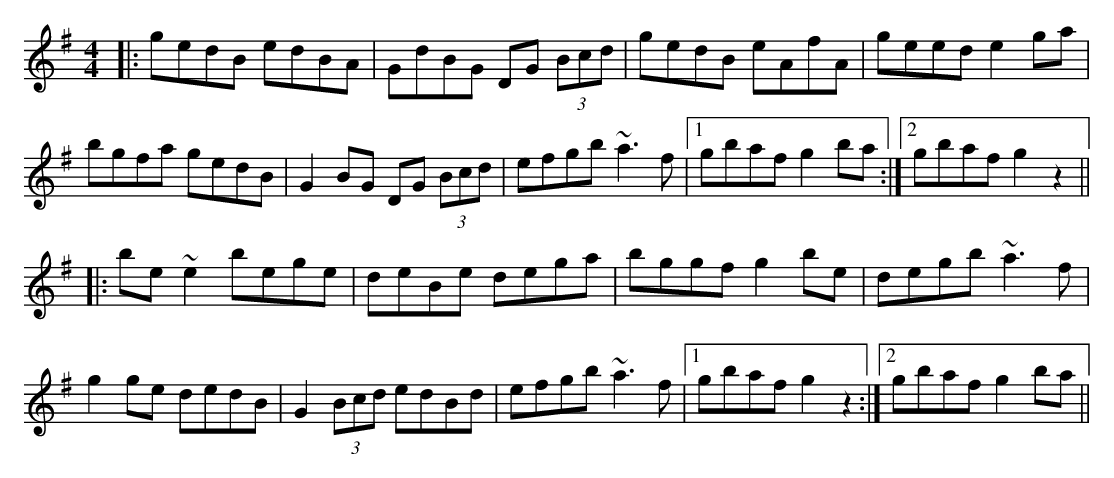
X:1
M:4/4
K:G
|:gedB edBA|GdBG DG (3Bcd|gedB eAfA|geed e2ga|
bgfa gedB|G2BG DG (3Bcd|efgb ~a3f|1 gbaf g2ba:|2 gbaf g2z2||
|:be~e2 bege|deBe dega|bggf g2be|degb ~a3f|
g2ge dedB|G2 (3Bcd edBd|efgb ~a3f|1 gbaf g2z2:|2 gbaf g2ba||
